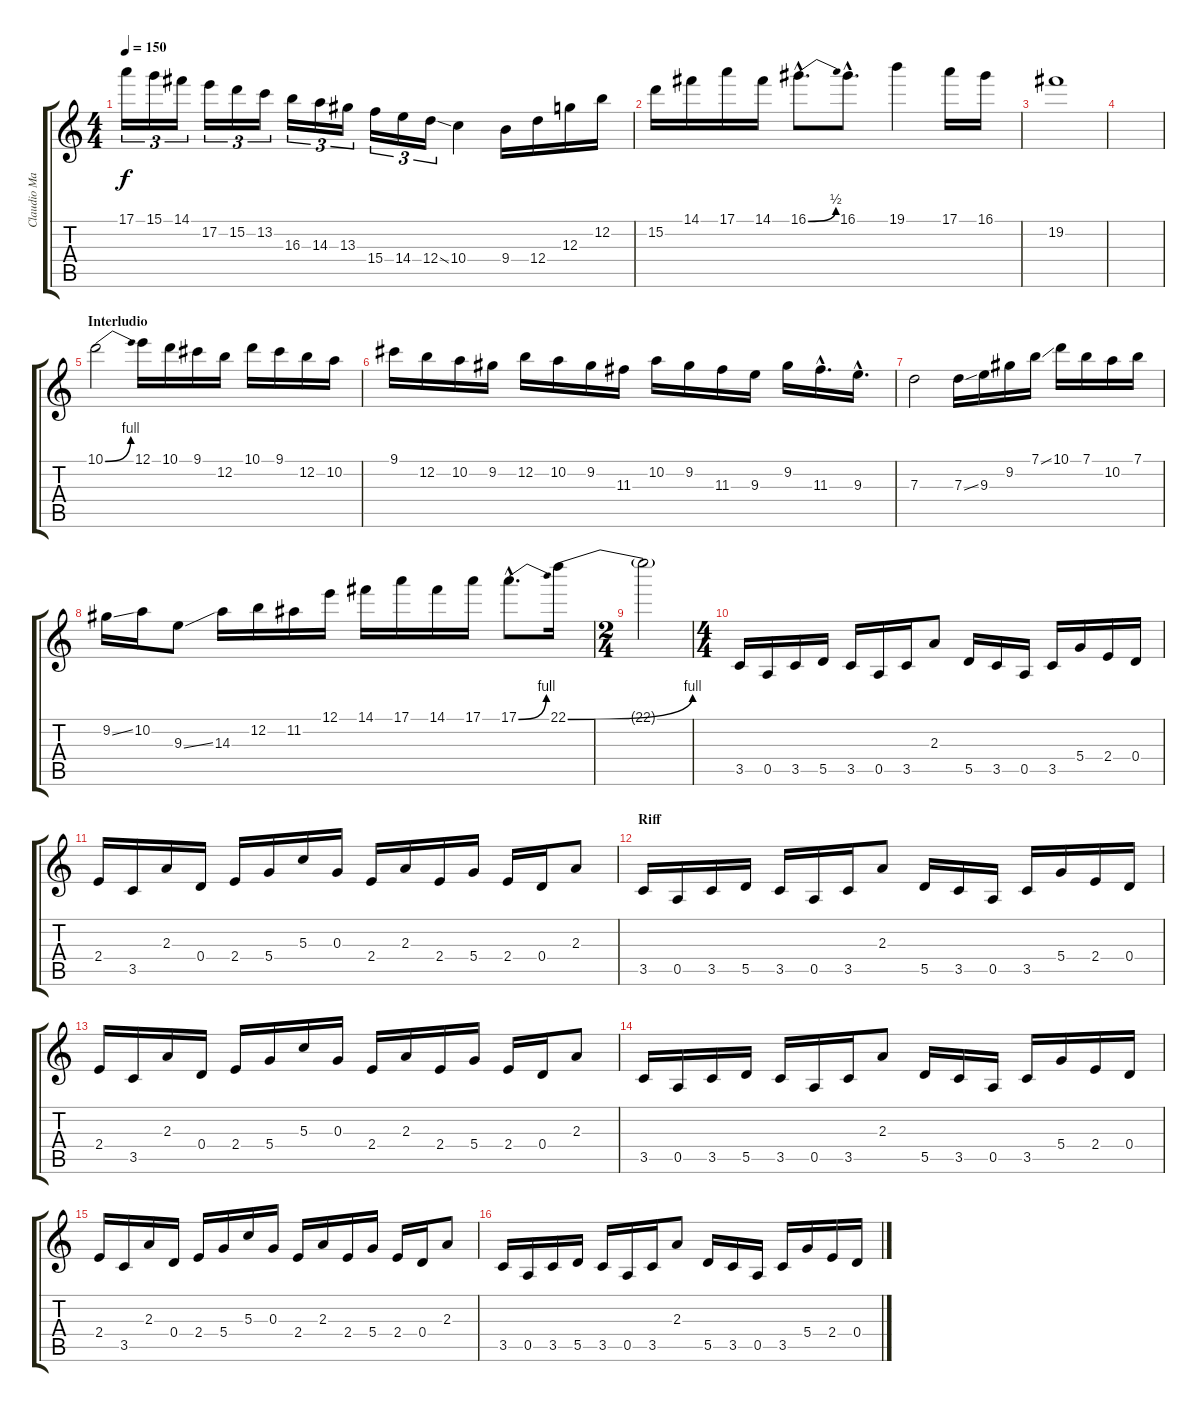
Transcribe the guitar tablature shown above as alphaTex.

\track ("Claudio Marciello (Gtr 1)" "Claudio Ma") {instrument overdrivenguitar}
\staff {score tabs}
\tuning (E4 B3 G3 D3 A2 E2) {hide}
\ts (4 4)
\tempo 150
\clef g2
\ks c
17.1.16{tu (3 2) dy f} 15.1.16{tu (3 2)} 14.1.16{tu (3 2)} 17.2.16{tu (3 2)} 15.2.16{tu (3 2)} 13.2.16{tu (3 2)} 16.3.16{tu (3 2)} 14.3.16{tu (3 2)} 13.3.16{tu (3 2)} 15.4.16{tu (3 2)} 14.4.16{tu (3 2)} 12.4{ss}.16{tu (3 2)} 10.4.4 9.4.16 12.4.16 12.3.16 12.2.16 |
15.2.16 14.1.16 17.1.16 14.1.16 16.1{be (bend 0 0 60 2) hac}.8{d} 16.1{hac}.8{d} 19.1.4 17.1.16 16.1.16 |
19.2.1 |
|
\section ("" "Interludio")
10.1{be (bend 0 0 60 4)}.2 12.1.16 10.1.16 9.1.16 12.2.16 10.1.16 9.1.16 12.2.16 10.2.16 |
9.1.16 12.2.16 10.2.16 9.2.16 12.2.16 10.2.16 9.2.16 11.3.16 10.2.16 9.2.16 11.3.16 9.3.16 9.2.16 11.3{hac}.16{d} 9.3{hac}.16{d} |
7.3.2 7.3{ss}.16 9.3.16 9.2.16 7.1{ss}.16 10.1.16 7.1.16 10.2.16 7.1.16 |
9.2{ss}.16 10.2.16 9.3{ss}.8 14.3.16 12.2.16 11.2.16 12.1.16 14.1.16 17.1.16 14.1.16 17.1.16 17.1{be (bend 0 0 60 4) hac}.8{d} 22.1{be (bend 0 0 60 4)}.16 |
\ts (2 4)
22.1{t}.2 |
\ts (4 4)
3.5.16 0.5.16 3.5.16 5.5.16 3.5.16 0.5.16 3.5.16 2.3.8 5.5.16 3.5.16 0.5.16 3.5.16 5.4.16 2.4.16 0.4.16 |
2.4.16 3.5.16 2.3.16 0.4.16 2.4.16 5.4.16 5.3.16 0.3.16 2.4.16 2.3.16 2.4.16 5.4.16 2.4.16 0.4.16 2.3.8 |
\section ("" "Riff ")
3.5.16 0.5.16 3.5.16 5.5.16 3.5.16 0.5.16 3.5.16 2.3.8 5.5.16 3.5.16 0.5.16 3.5.16 5.4.16 2.4.16 0.4.16 |
2.4.16 3.5.16 2.3.16 0.4.16 2.4.16 5.4.16 5.3.16 0.3.16 2.4.16 2.3.16 2.4.16 5.4.16 2.4.16 0.4.16 2.3.8 |
3.5.16 0.5.16 3.5.16 5.5.16 3.5.16 0.5.16 3.5.16 2.3.8 5.5.16 3.5.16 0.5.16 3.5.16 5.4.16 2.4.16 0.4.16 |
2.4.16 3.5.16 2.3.16 0.4.16 2.4.16 5.4.16 5.3.16 0.3.16 2.4.16 2.3.16 2.4.16 5.4.16 2.4.16 0.4.16 2.3.8 |
3.5.16 0.5.16 3.5.16 5.5.16 3.5.16 0.5.16 3.5.16 2.3.8 5.5.16 3.5.16 0.5.16 3.5.16 5.4.16 2.4.16 0.4.16
